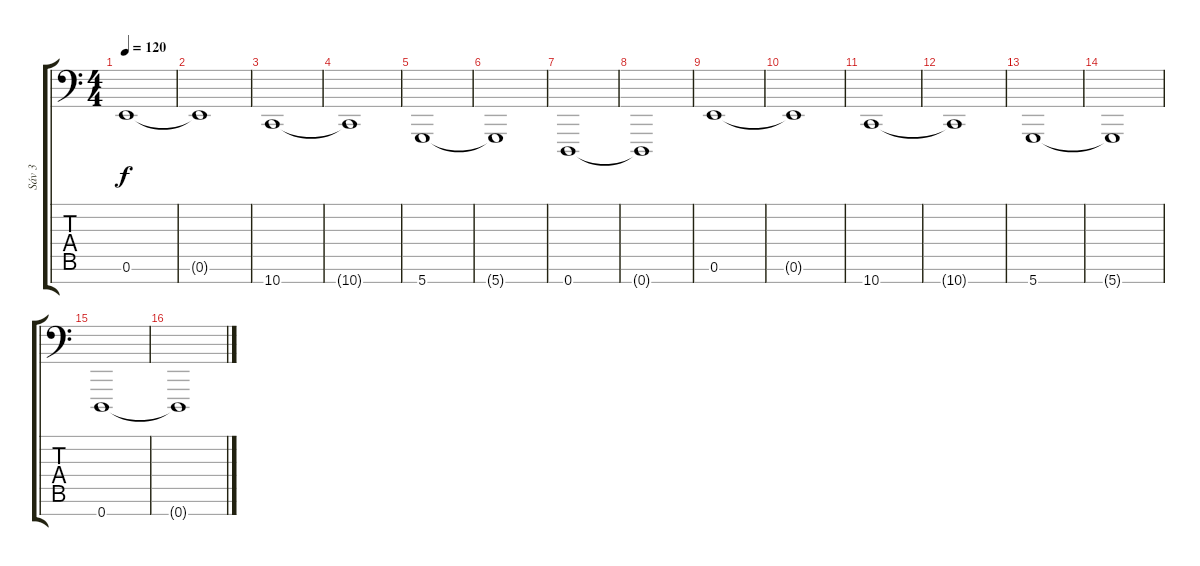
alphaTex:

\track ("Sáv 3" "Sáv 3") {instrument acousticgrandpiano}
\staff {score tabs}
\tuning (E4 B3 G3 D3 A2 E2 D1) {hide}
\ts (4 4)
\tempo 120
\clef f4
\ks c
0.6.1{dy f} |
0.6{t}.1 |
10.7.1 |
10.7{t}.1 |
5.7.1 |
5.7{t}.1 |
0.7.1 |
0.7{t}.1 |
0.6.1 |
0.6{t}.1 |
10.7.1 |
10.7{t}.1 |
5.7.1 |
5.7{t}.1 |
0.7.1 |
0.7{t}.1
